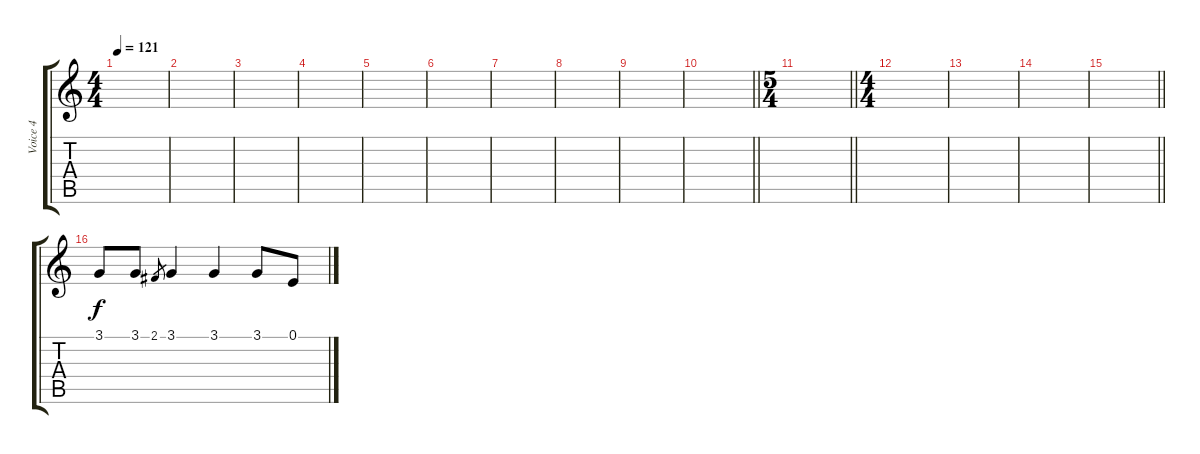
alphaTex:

\track ("Voice 4" "Voice 4") {instrument tuba}
\staff {score tabs}
\tuning (E4 B3 G3 D3 A2 E2) {hide}
\ts (4 4)
\tempo 121
\clef g2
\ks c
|
|
|
|
|
|
|
|
|
\barLineRight lightlight
|
\ts (5 4)
\barLineRight lightlight
|
\ts (4 4)
|
|
|
\barLineRight lightlight
|
3.1.8 3.1.8 2.1.8{gr} 3.1.4 3.1.4 3.1.8 0.1.8
